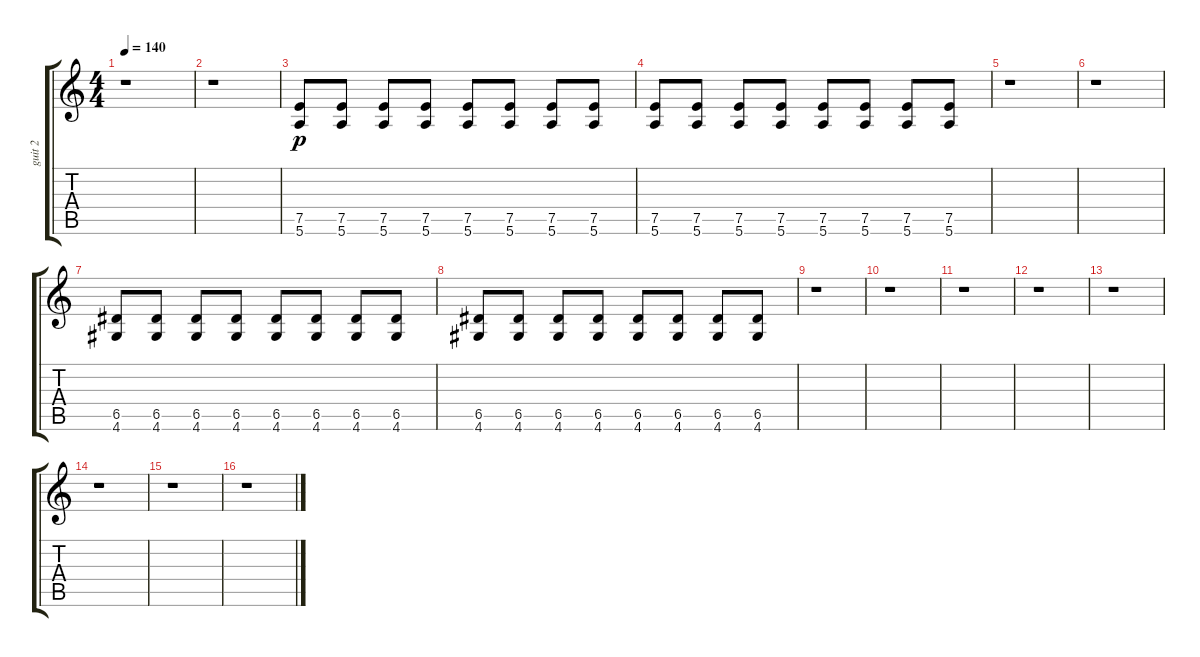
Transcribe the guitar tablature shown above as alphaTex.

\track ("guit 2" "guit 2") {instrument electricguitarmuted}
\staff {score tabs}
\tuning (E4 B3 G3 D3 A2 E2) {hide}
\ts (4 4)
\tempo 140
\clef g2
\ks c
r.1{dy p} |
r.1 |
(7.5 5.6).8 (7.5 5.6).8 (7.5 5.6).8 (7.5 5.6).8 (7.5 5.6).8 (7.5 5.6).8 (7.5 5.6).8 (7.5 5.6).8 |
(7.5 5.6).8 (7.5 5.6).8 (7.5 5.6).8 (7.5 5.6).8 (7.5 5.6).8 (7.5 5.6).8 (7.5 5.6).8 (7.5 5.6).8 |
r.1 |
r.1 |
(6.5 4.6).8 (6.5 4.6).8 (6.5 4.6).8 (6.5 4.6).8 (6.5 4.6).8 (6.5 4.6).8 (6.5 4.6).8 (6.5 4.6).8 |
(6.5 4.6).8 (6.5 4.6).8 (6.5 4.6).8 (6.5 4.6).8 (6.5 4.6).8 (6.5 4.6).8 (6.5 4.6).8 (6.5 4.6).8 |
r.1 |
r.1 |
r.1 |
r.1 |
r.1 |
r.1 |
r.1 |
r.1
